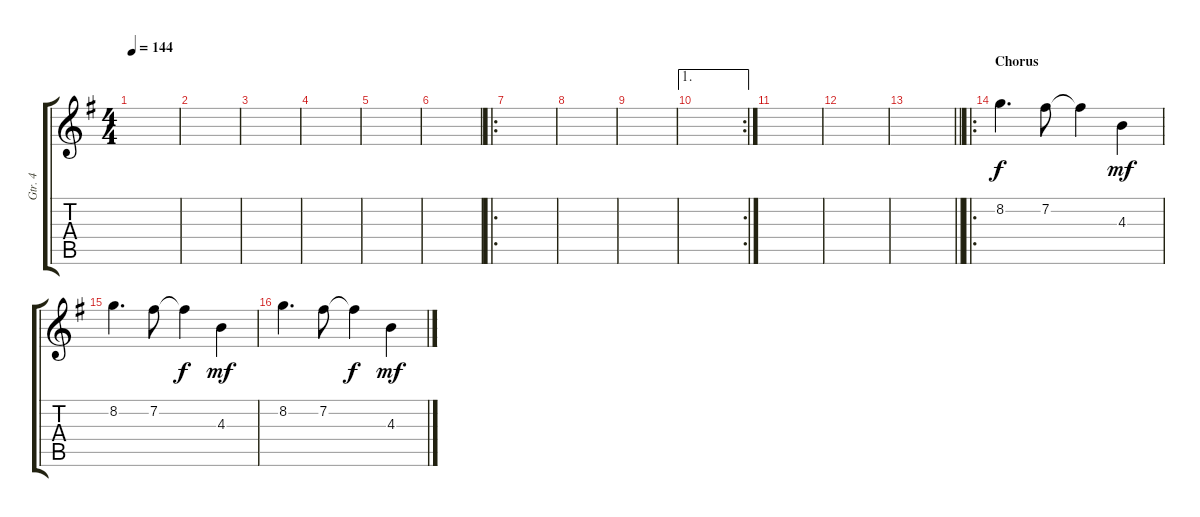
\track ("Gtr. 4" "Gtr. 4") {instrument electricguitarjazz}
\staff {score tabs}
\tuning (E4 B3 G3 D3 A2 E2) {hide}
\ts (4 4)
\tempo 144
\clef g2
\ks g
|
|
|
|
|
|
\ro
|
|
|
\ae 1
\rc 2
|
|
|
\barLineRight lightlight
|
\ro
\section ("" "Chorus")
8.2.4{d instrument distortionguitar} 7.2.8 7.2{t}.4{dy f} 4.3.4{dy mf} |
8.2.4{d} 7.2.8 7.2{t}.4{dy f} 4.3.4{dy mf} |
8.2.4{d} 7.2.8 7.2{t}.4{dy f} 4.3.4{dy mf}
